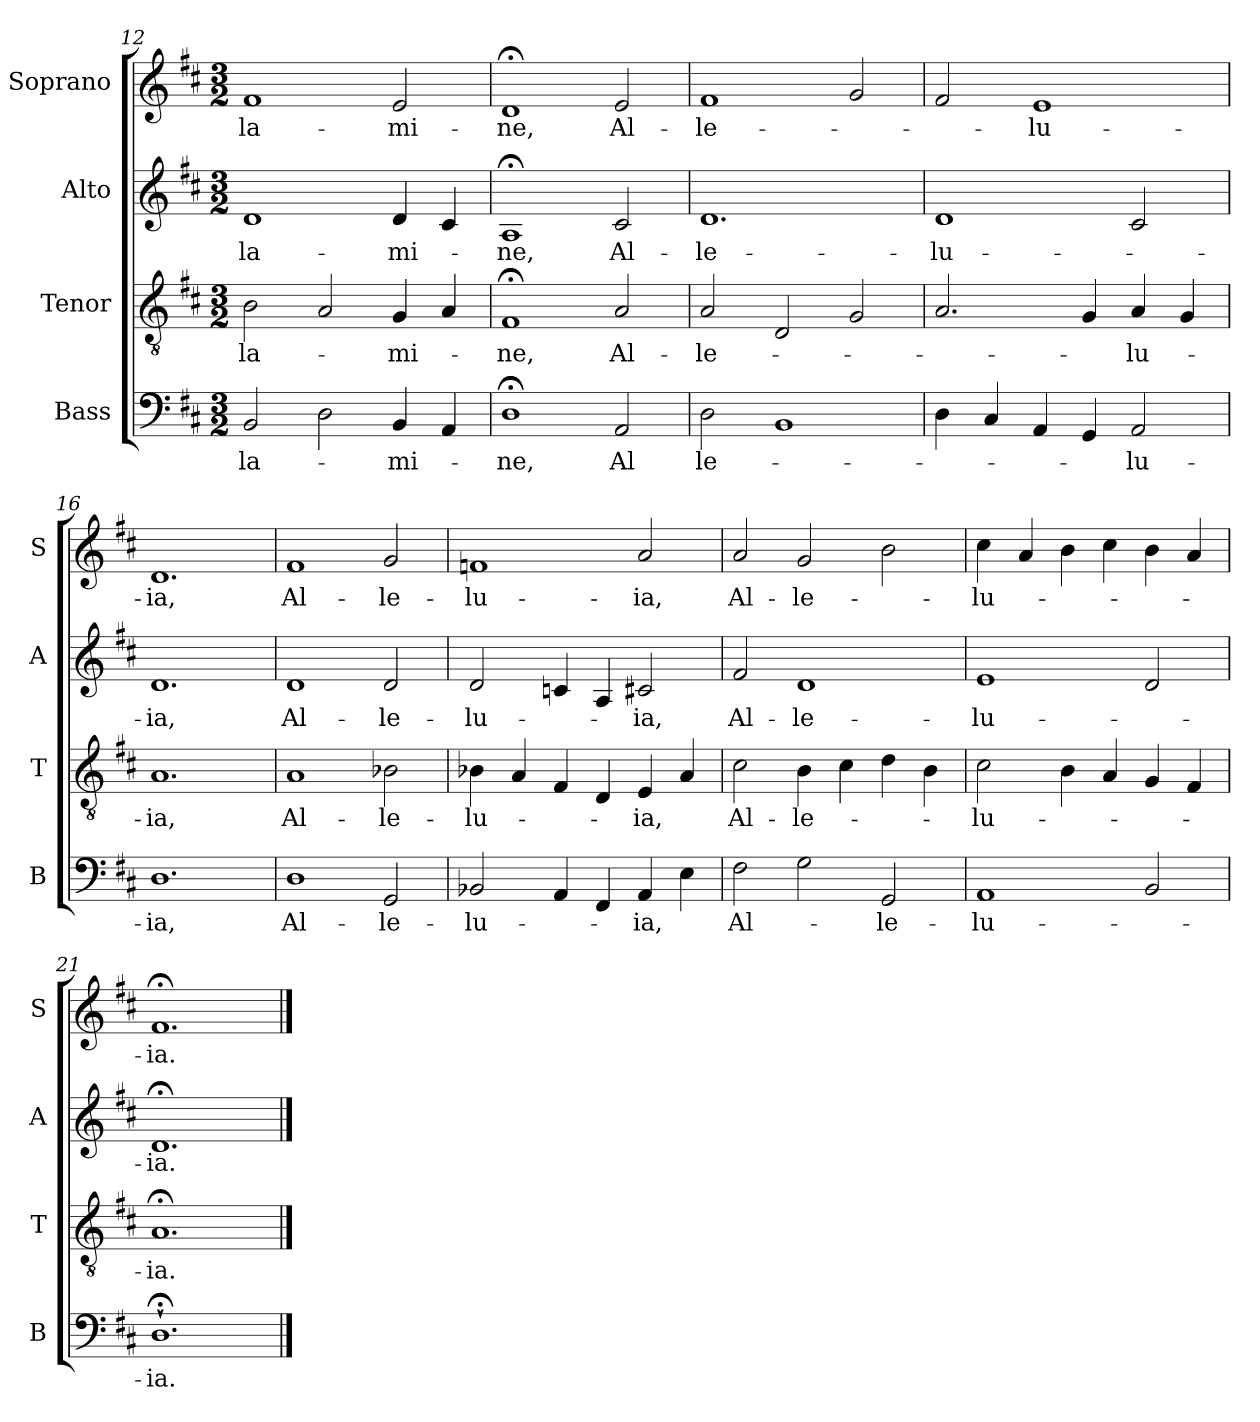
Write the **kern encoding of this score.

**kern	**text	**kern	**text	**kern	**text	**kern	**text
*part4	*part4	*part3	*part3	*part2	*part2	*part1	*part1
*staff4	*staff4	*staff3	*staff3	*staff2	*staff2	*staff1	*staff1
*I"Bass	*	*I"Tenor	*	*I"Alto	*	*I"Soprano	*
*I'B	*	*I'T	*	*I'A	*	*I'S	*
*clefF4	*	*clefGv2	*	*clefG2	*	*clefG2	*
*k[f#c#]	*	*k[f#c#]	*	*k[f#c#]	*	*k[f#c#]	*
*D:	*	*D:	*	*D:	*	*D:	*
*M3/2	*	*M3/2	*	*M3/2	*	*M3/2	*
=12	=12	=12	=12	=12	=12	=12	=12
2BB/	-la-	2B\	-la-	1d	-la-	1f#	-la-
2D\	.	2A/	.	.	.	.	.
4BB/	-mi-	4G/	-mi-	4d/	-mi-	2e/	-mi-
4AA/	.	4A/	.	4c#/	.	.	.
=13	=13	=13	=13	=13	=13	=13	=13
1D;<	-ne,	1F#;<	-ne,	1A;<	-ne,	1d;<	-ne,
2AA/	Al	2A/	Al-	2c#/	Al-	2e/	Al-
!!LO:PB:g=z
=14	=14	=14	=14	=14	=14	=14	=14
2D\	le-	2A/	-le-	1.d	-le-	1f#	-le-
1BB	.	2D/	.	.	.	.	.
.	.	2G/	.	.	.	2g/	.
=15	=15	=15	=15	=15	=15	=15	=15
4D\	.	2.A/	.	1d	-lu-	2f#/	.
4C#/	.	.	.	.	.	.	.
4AA/	.	.	.	.	.	1e	-lu-
4GG/	.	4G/	.	.	.	.	.
2AA/	-lu-	4A/	-lu-	2c#/	.	.	.
.	.	4G/	.	.	.	.	.
=16	=16	=16	=16	=16	=16	=16	=16
1.D	-ia,	1.A	-ia,	1.d	-ia,	1.d	-ia,
=17	=17	=17	=17	=17	=17	=17	=17
1D	Al-	1A	Al-	1d	Al-	1f#	Al-
2GG/	-le-	2B-X\	-le-	2d/	-le-	2g/	-le-
!!LO:LB:g=z
=18	=18	=18	=18	=18	=18	=18	=18
2BB-X/	-lu-	4B-X\	-lu-	2d/	-lu-	1fn	-lu-
.	.	4A/	.	.	.	.	.
4AA/	.	4F#/	.	4cn/	.	.	.
4FF#/	.	4D/	.	4A/	.	.	.
4AA/	-ia,	4E/	-ia,	2c#X/	-ia,	2a/	-ia,
4E\	.	4A/	.	.	.	.	.
=19	=19	=19	=19	=19	=19	=19	=19
2F#\	Al-	2c#\	Al-	2f#/	Al-	2a/	Al-
2G\	.	4B\	-le-	1d	-le-	2g/	-le-
.	.	4c#\	.	.	.	.	.
2GG/	-le-	4d\	.	.	.	2b\	.
.	.	4B\	.	.	.	.	.
=20	=20	=20	=20	=20	=20	=20	=20
1AA	-lu-	2c#\	-lu-	1e	-lu-	4cc#\	-lu-
.	.	.	.	.	.	4a/	.
.	.	4B\	.	.	.	4b\	.
.	.	4A/	.	.	.	4cc#\	.
2BB/	.	4G/	.	2d/	.	4b\	.
.	.	4F#/	.	.	.	4a/	.
=21	=21	=21	=21	=21	=21	=21	=21
1.D;<`>	-ia.	1.A;<	-ia.	1.d;<	-ia.	1.f#;<	-ia.
==	==	==	==	==	==	==	==
*-	*-	*-	*-	*-	*-	*-	*-
